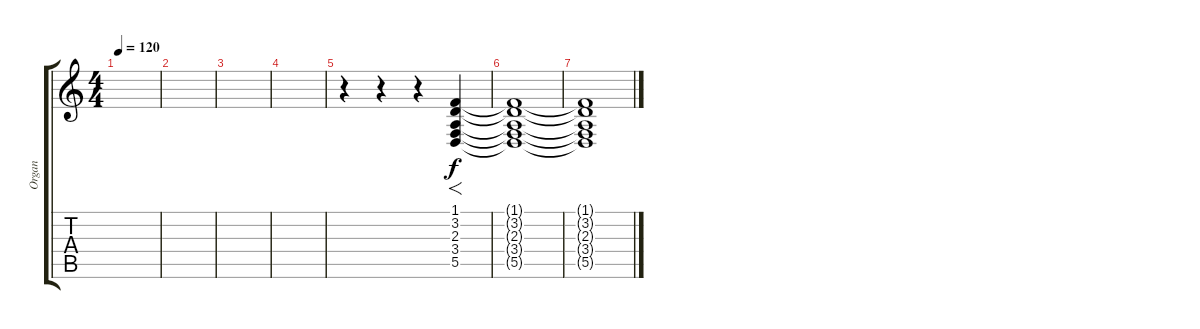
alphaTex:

\track ("Organ" "Organ") {instrument reedorgan}
\staff {score tabs}
\tuning (E4 B3 G3 D3 A2 E2) {hide}
\ts (4 4)
\tempo 120
\clef g2
\ks c
|
|
|
|
r.4 r.4 r.4 (1.1 3.2 2.3 3.4 5.5).4{f} |
(1.1{t} 3.2{t} 2.3{t} 3.4{t} 5.5{t}).1{volume 0} |
(1.1{t} 3.2{t} 2.3{t} 3.4{t} 5.5{t}).1
